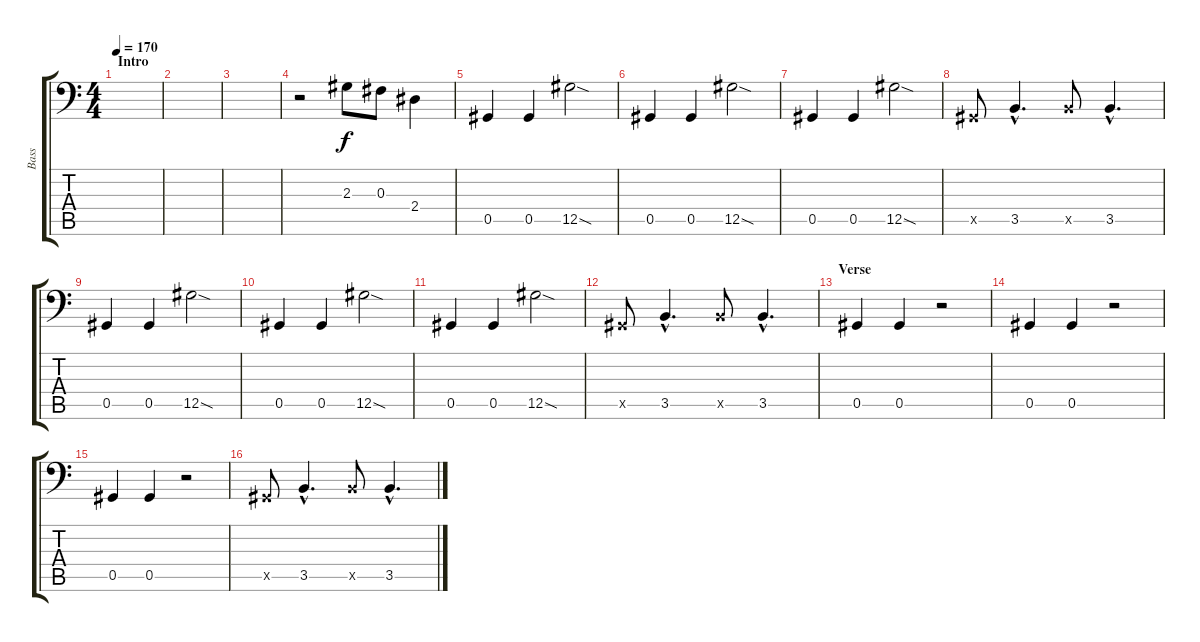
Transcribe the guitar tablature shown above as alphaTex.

\track ("Bass" "Bass") {instrument electricbassfinger}
\staff {score tabs}
\tuning (Eb3 Bb2 Gb2 Db2 Ab1 Eb1) {hide}
\ts (4 4)
\section ("" "Intro")
\tempo 170
\clef f4
\ks c
|
|
|
r.2 2.3.8 0.3.8 2.4.4 |
0.5.4 0.5.4 12.5{sod}.2 |
0.5.4 0.5.4 12.5{sod}.2 |
0.5.4 0.5.4 12.5{sod}.2 |
0.5{x}.8 3.5{hac}.4{d} 3.5{x}.8 3.5{hac}.4{d} |
0.5.4 0.5.4 12.5{sod}.2 |
0.5.4 0.5.4 12.5{sod}.2 |
0.5.4 0.5.4 12.5{sod}.2 |
0.5{x}.8 3.5{hac}.4{d} 3.5{x}.8 3.5{hac}.4{d} |
\section ("" "Verse")
0.5.4 0.5.4 r.2 |
0.5.4 0.5.4 r.2 |
0.5.4 0.5.4 r.2 |
0.5{x}.8 3.5{hac}.4{d} 3.5{x}.8 3.5{hac}.4{d}
